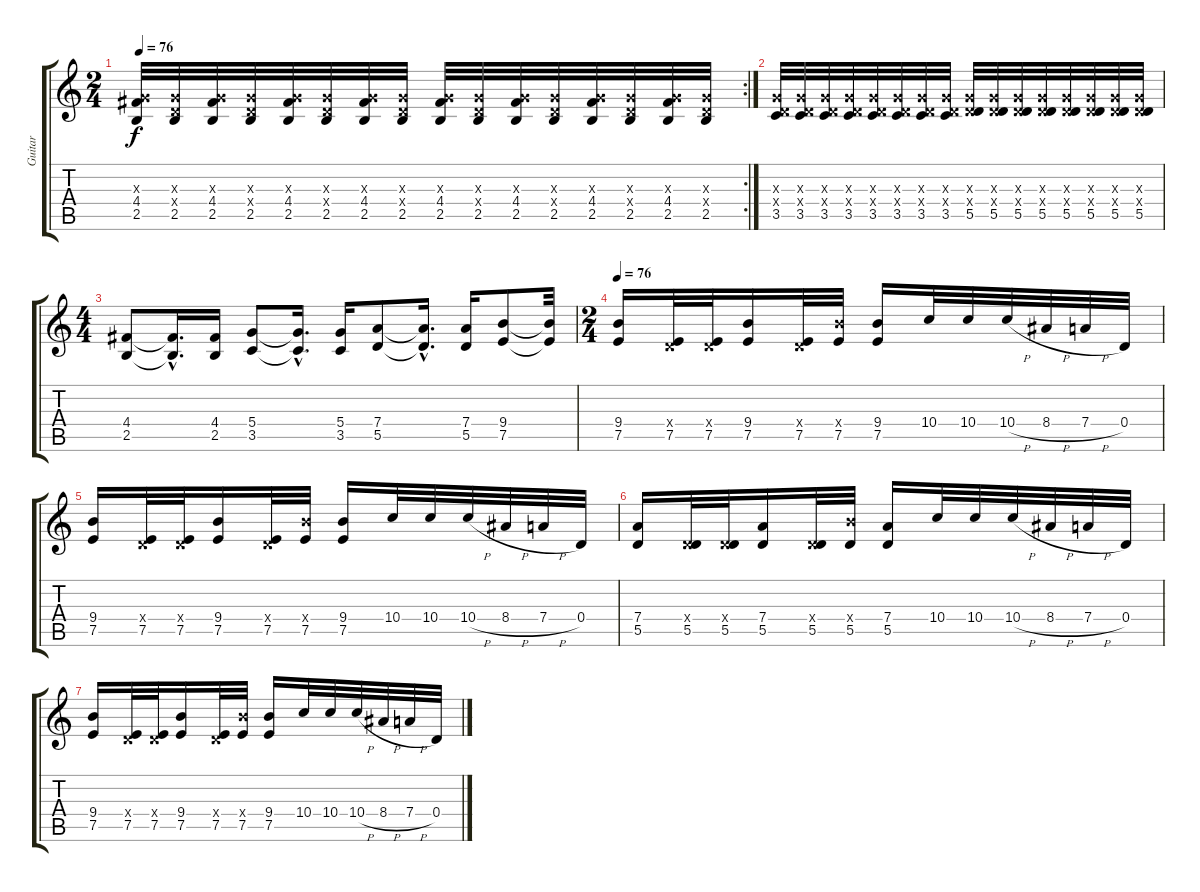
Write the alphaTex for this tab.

\track ("Guitar" "Guitar") {instrument overdrivenguitar}
\staff {score tabs}
\tuning (E4 B3 G3 D3 A2 E2) {hide}
\rc 2
\ts (2 4)
\tempo 76
\clef g2
\ks c
(0.3{x} 4.4 2.5).32{dy f} (0.3{x} 0.4{x} 2.5).32 (0.3{x} 4.4 2.5).32 (0.3{x} 0.4{x} 2.5).32 (0.3{x} 4.4 2.5).32 (0.3{x} 0.4{x} 2.5).32 (0.3{x} 4.4 2.5).32 (0.3{x} 0.4{x} 2.5).32 (0.3{x} 4.4 2.5).32 (0.3{x} 0.4{x} 2.5).32 (0.3{x} 4.4 2.5).32 (0.3{x} 0.4{x} 2.5).32 (0.3{x} 4.4 2.5).32 (0.3{x} 0.4{x} 2.5).32 (0.3{x} 4.4 2.5).32 (0.3{x} 0.4{x} 2.5).32 |
(0.3{x} 0.4{x} 3.5).32 (0.3{x} 0.4{x} 3.5).32 (0.3{x} 0.4{x} 3.5).32 (0.3{x} 0.4{x} 3.5).32 (0.3{x} 0.4{x} 3.5).32 (0.3{x} 0.4{x} 3.5).32 (0.3{x} 0.4{x} 3.5).32 (0.3{x} 0.4{x} 3.5).32 (0.3{x} 0.4{x} 5.5).32 (0.3{x} 0.4{x} 5.5).32 (0.3{x} 0.4{x} 5.5).32 (0.3{x} 0.4{x} 5.5).32 (0.3{x} 0.4{x} 5.5).32 (0.3{x} 0.4{x} 5.5).32 (0.3{x} 0.4{x} 5.5).32 (0.3{x} 0.4{x} 5.5).32 |
\ts (4 4)
(4.4 2.5).8 (4.4{hac t} 2.5{hac t}).16{d} (4.4 2.5).16 (5.4 3.5).8 (5.4{hac t} 3.5{hac t}).16{d} (5.4 3.5).16 (7.4 5.5).8 (7.4{hac t} 5.5{hac t}).16{d} (7.4 5.5).16 (9.4 7.5).8 (9.4{t} 7.5{t}).32 |
\ts (2 4)
\tempo 76
(9.4 7.5).16 (0.4{x} 7.5).32 (0.4{x} 7.5).32 (9.4 7.5).16 (0.4{x} 7.5).32 (9.4{x} 7.5).32 (9.4 7.5).16 10.4.32 10.4.32 10.4{h}.32 8.4{h}.32 7.4{h}.32 0.4.32 |
(9.4 7.5).16 (0.4{x} 7.5).32 (0.4{x} 7.5).32 (9.4 7.5).16 (0.4{x} 7.5).32 (9.4{x} 7.5).32 (9.4 7.5).16 10.4.32 10.4.32 10.4{h}.32 8.4{h}.32 7.4{h}.32 0.4.32 |
(7.4 5.5).16 (0.4{x} 5.5).32 (0.4{x} 5.5).32 (7.4 5.5).16 (0.4{x} 5.5).32 (9.4{x} 5.5).32 (7.4 5.5).16 10.4.32 10.4.32 10.4{h}.32 8.4{h}.32 7.4{h}.32 0.4.32 |
(9.4 7.5).16 (0.4{x} 7.5).32 (0.4{x} 7.5).32 (9.4 7.5).16 (0.4{x} 7.5).32 (9.4{x} 7.5).32 (9.4 7.5).16 10.4.32 10.4.32 10.4{h}.32 8.4{h}.32 7.4{h}.32 0.4.32
